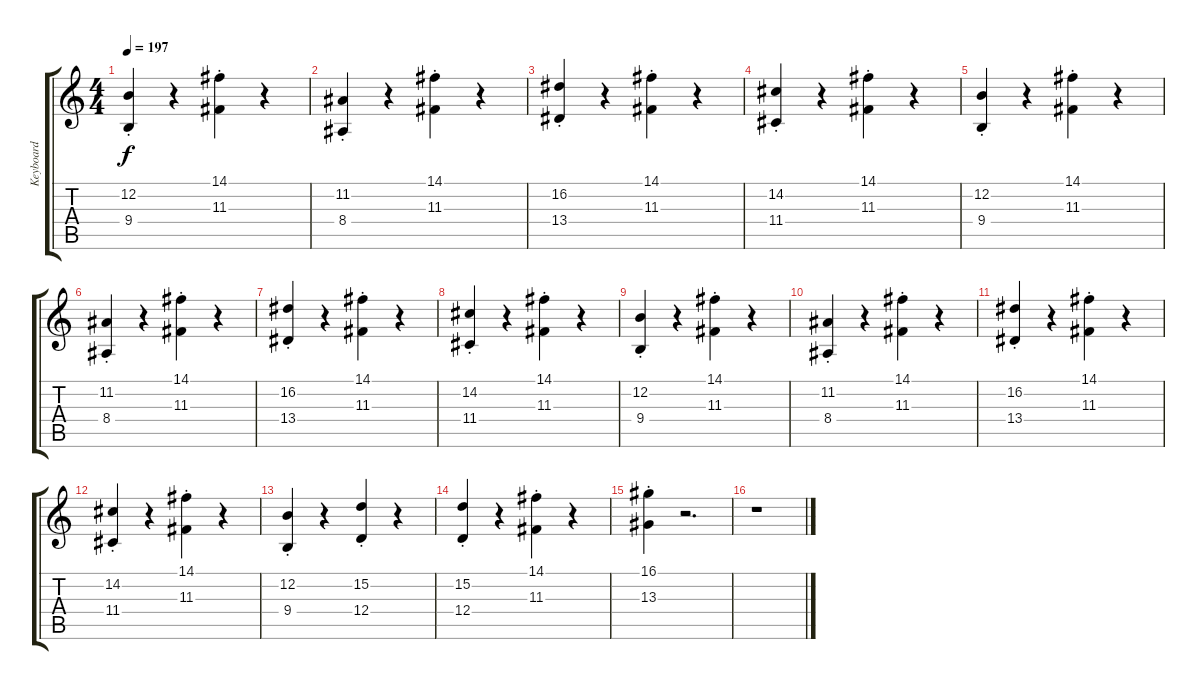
\track ("Keyboard" "Keyboard") {instrument lead3calliope}
\staff {score tabs}
\tuning (E4 B3 G3 D3 A2 E2) {hide}
\ts (4 4)
\tempo 197
\clef g2
\ks c
(12.2{st} 9.4{st}).4{dy f} r.4 (14.1{st} 11.3{st}).4 r.4 |
(11.2{st} 8.4{st}).4 r.4 (14.1{st} 11.3{st}).4 r.4 |
(16.2{st} 13.4{st}).4 r.4 (14.1{st} 11.3{st}).4 r.4 |
(14.2{st} 11.4{st}).4 r.4 (14.1{st} 11.3{st}).4 r.4 |
(12.2{st} 9.4{st}).4 r.4 (14.1{st} 11.3{st}).4 r.4 |
(11.2{st} 8.4{st}).4 r.4 (14.1{st} 11.3{st}).4 r.4 |
(16.2{st} 13.4{st}).4 r.4 (14.1{st} 11.3{st}).4 r.4 |
(14.2{st} 11.4{st}).4 r.4 (14.1{st} 11.3{st}).4 r.4 |
(12.2{st} 9.4{st}).4 r.4 (14.1{st} 11.3{st}).4 r.4 |
(11.2{st} 8.4{st}).4 r.4 (14.1{st} 11.3{st}).4 r.4 |
(16.2{st} 13.4{st}).4 r.4 (14.1{st} 11.3{st}).4 r.4 |
(14.2{st} 11.4{st}).4 r.4 (14.1{st} 11.3{st}).4 r.4 |
(12.2{st} 9.4{st}).4 r.4 (15.2{st} 12.4{st}).4 r.4 |
(15.2{st} 12.4{st}).4 r.4 (14.1{st} 11.3{st}).4 r.4 |
(16.1{st} 13.3{st}).4 r.2{d} |
r.1
